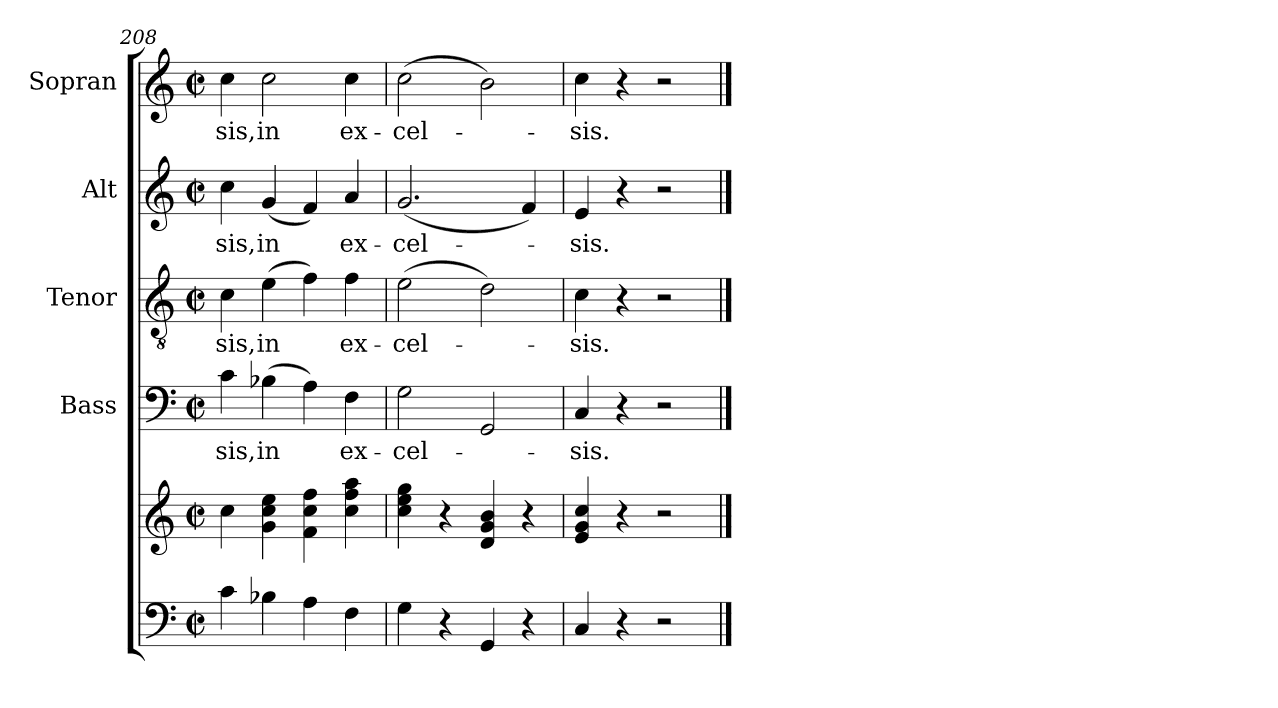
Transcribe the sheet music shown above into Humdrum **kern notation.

**kern	**kern	**kern	**text	**kern	**text	**kern	**text	**kern	**text
*part5	*part5	*part4	*part4	*part3	*part3	*part2	*part2	*part1	*part1
*staff6	*staff5	*staff4	*staff4	*staff3	*staff3	*staff2	*staff2	*staff1	*staff1
*	*	*I"Bass	*	*I"Tenor	*	*I"Alt	*	*I"Sopran	*
*	*	*I'B.	*	*I'T.	*	*I'A.	*	*I'S.	*
*clefF4	*clefG2	*clefF4	*	*clefGv2	*	*clefG2	*	*clefG2	*
*k[]	*k[]	*k[]	*	*k[]	*	*k[]	*	*k[]	*
*C:	*C:	*C:	*	*C:	*	*C:	*	*C:	*
*M2/2	*M2/2	*M2/2	*	*M2/2	*	*M2/2	*	*M2/2	*
*met(c|)	*met(c|)	*met(c|)	*	*met(c|)	*	*met(c|)	*	*met(c|)	*
=208	=208	=208	=208	=208	=208	=208	=208	=208	=208
!	!	!	!LO:LY:b	!	!LO:LY:b	!	!LO:LY:b	!	!LO:LY:b
4c\	4cc\	4c\	-sis,	4c\	-sis,	4cc\	-sis,	4cc\	-sis,
!	!	!	!LO:LY:b	!	!LO:LY:b	!	!LO:LY:b	!	!LO:LY:b
4B-X\	4g\ 4cc\ 4ee\	(>4B-X\	in	(>4e\	in	(<4g/	in	2cc\	in
4A\	4f\ 4cc\ 4ff\	4A\)	.	4f\)	.	4f/)	.	.	.
!	!	!	!LO:LY:b	!	!LO:LY:b	!	!LO:LY:b	!	!LO:LY:b
4F\	4cc\ 4ff\ 4aa\	4F\	ex-	4f\	ex-	4a/	ex-	4cc\	ex-
=209	=209	=209	=209	=209	=209	=209	=209	=209	=209
!	!	!	!LO:LY:b	!	!LO:LY:b	!	!LO:LY:b	!	!LO:LY:b
4G\	4cc\ 4ee\ 4gg\	2G\	-cel-	(>2e\	-cel-	(<2.g/	-cel-	(>2cc\	-cel-
4r	4r	.	.	.	.	.	.	.	.
4GG/	4d/ 4g/ 4b/	2GG/	.	2d\)	.	.	.	2b\)	.
4r	4r	.	.	.	.	4f/)	.	.	.
=210	=210	=210	=210	=210	=210	=210	=210	=210	=210
!	!	!	!LO:LY:b	!	!LO:LY:b	!	!LO:LY:b	!	!LO:LY:b
4C/	4e/ 4g/ 4cc/	4C/	-sis.	4c\	-sis.	4e/	-sis.	4cc\	-sis.
4r	4r	4r	.	4r	.	4r	.	4r	.
2r	2r	2r	.	2r	.	2r	.	2r	.
==	==	==	==	==	==	==	==	==	==
*-	*-	*-	*-	*-	*-	*-	*-	*-	*-
